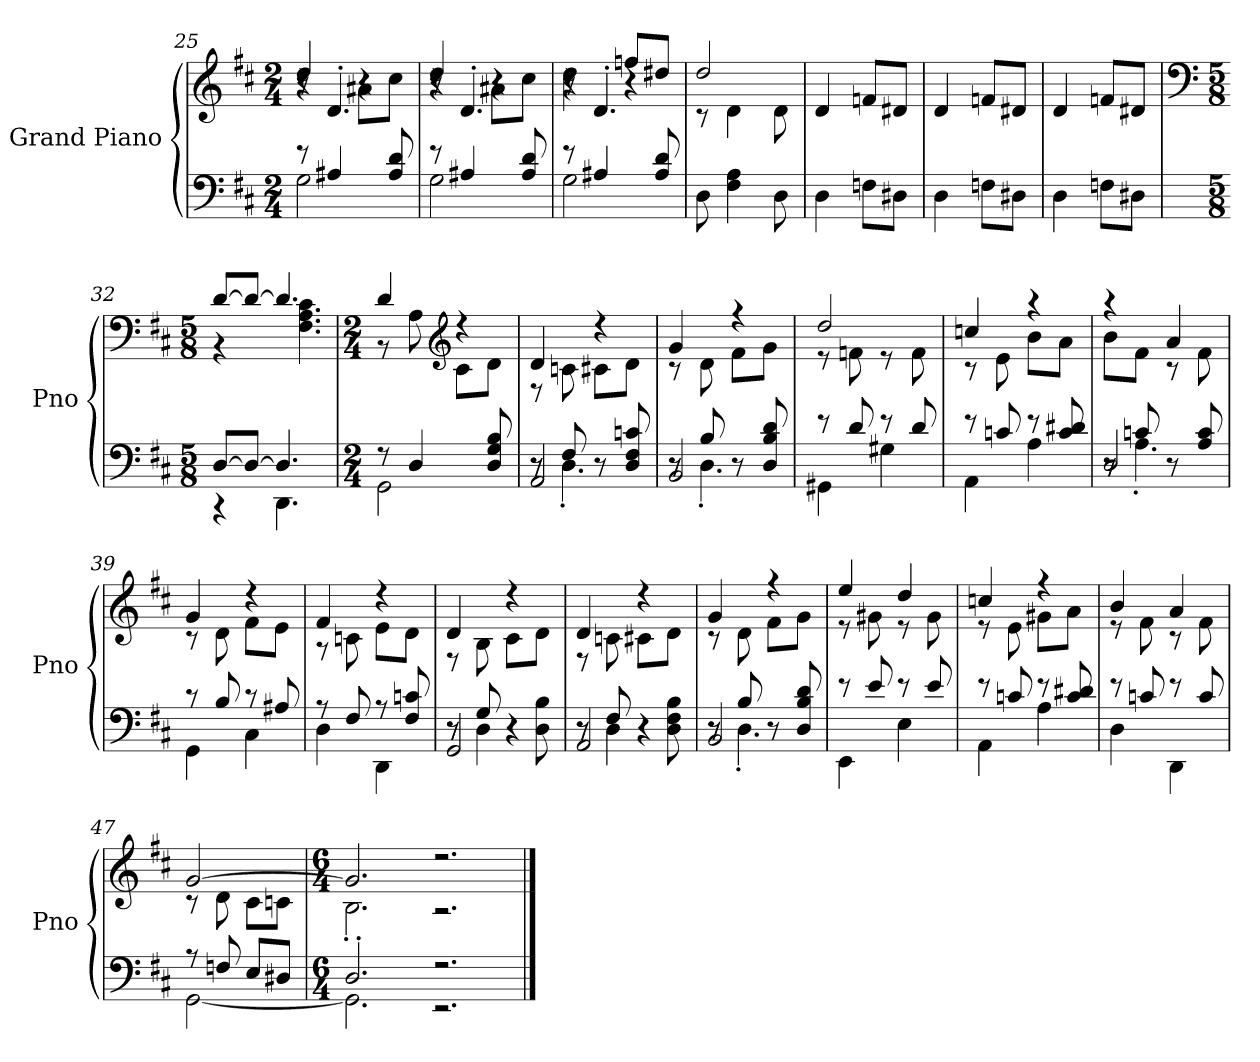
**kern	**kern
*part1	*part1
*staff2	*staff1
*I"Grand Piano	*
*I'Pno	*
*clefF4	*clefG2
*k[f#c#]	*k[f#c#]
*M2/4	*M2/4
=25	=25
*^	*^
*	*	*	*^
8r	2G\	4dd/	4r	8r
4A#X/	.	.	.	4.d'/
.	.	4r	8a#X\L	.
8A#/ 8d/	.	.	8cc#\J	.
=26	=26	=26	=26	=26
8r	2G\	4dd/	4r	8r
4A#X/	.	.	.	4.d'/
.	.	4r	8a#X\L	.
8A#/ 8d/	.	.	8cc#\J	.
!!LO:LB:g=z	!!	!!
=27	=27	=27	=27	=27
8r	2G\	4r	4dd\	8r
4A#X/	.	.	.	4.d'/
.	.	8ffn/L	4r	.
8A#/ 8d/	.	8dd#X/J	.	.
*v	*v	*	*	*
*	*	*v	*v
=28	=28	=28
8D\	2dd/	8r
4F#\ 4A\	.	4d\
8D\	.	8d\
*	*v	*v
=29	=29
4D\	4d/
8Fn\L	8fn/L
8D#X\J	8d#X/J
=30	=30
4D\	4d/
8Fn\L	8fn/L
8D#X\J	8d#X/J
=31	=31
4D\	4d/
8Fn\L	8fn/L
8D#X\J	8d#X/J
=32	=32
*	*clefF4
*M5/8	*M5/8
*^	*^
[8D/L	4r	[8d/L	4r
8D/J_	.	8d/J_	.
4.D/]	4.DD\	4.d/]	4.F#\ 4.A\ 4.c#\
=33	=33	=33	=33
*M2/4	*	*M2/4	*
8r	2GG\	4d/	8r
4D/	.	.	8A\
*	*	*clefG2	*
.	.	4r	8c#\L
8D/ 8G/ 8B/	.	.	8d\J
=34	=34	=34	=34
*	*^	*	*
8r	8r	2AA/	4d/	8r
8F#/	4.D'\	.	.	8cn\
8r	.	.	4r	8c#X\L
8D/ 8F#/ 8cn/	.	.	.	8d\J
!!LO:LB:g=z	!!
=35	=35	=35	=35	=35
8r	8r	2BB/	4g/	8r
8B/	4.D'\	.	.	8d\
8r	.	.	4r	8f#\L
8D/ 8B/ 8d/	.	.	.	8g\J
*	*v	*v	*	*
=36	=36	=36	=36
8r	4GG#X\	2dd/	8r
8d/	.	.	8fn\
8r	4G#X\	.	8r
8d/	.	.	8f\
=37	=37	=37	=37
8r	4AA\	4ccn/	8r
8cn/	.	.	8e\
8r	4A\	4r	8b\L
8c/ 8d#X/	.	.	8a\J
=38	=38	=38	=38
*	*^	*	*
8r	8r	2D/	4r	8b\L
8cn/	4.A'\	.	.	8f#\J
8r	.	.	4a/	8r
8A/ 8c/	.	.	.	8f#\
*	*v	*v	*	*
=39	=39	=39	=39
8r	4GG\	4g/	8r
8B/	.	.	8d\
8r	4C#\	4r	8f#\L
8A#X/	.	.	8e\J
=40	=40	=40	=40
8r	4D\	4f#/	8r
8F#/	.	.	8cn\
8r	4DD\	4r	8e\L
8F#/ 8cn/	.	.	8d\J
=41	=41	=41	=41
*	*^	*	*
8r	8r	2GG/	4d/	8r
8G/	4D\	.	.	8B\
4r	.	.	4r	8c#\L
.	8D\ 8B\	.	.	8d\J
=42	=42	=42	=42	=42
8r	8r	2AA/	4d/	8r
8F#/	4D\	.	.	8cn\
4r	.	.	4r	8c#X\L
.	8D\ 8F#\ 8B\	.	.	8d\J
!!LO:PB:g=z	!!
=43	=43	=43	=43	=43
8r	8r	2BB/	4g/	8r
8B/	4.D'\	.	.	8d\
8r	.	.	4r	8f#\L
8D/ 8B/ 8d/	.	.	.	8g\J
*	*v	*v	*	*
=44	=44	=44	=44
8r	4EE\	4ee/	8r
8e/	.	.	8g#X\
8r	4E\	4dd/	8r
8e/	.	.	8g#\
=45	=45	=45	=45
8r	4AA\	4ccn/	8r
8cn/	.	.	8e\
8r	4A\	4r	8g#X\L
8c/ 8d#X/	.	.	8a\J
=46	=46	=46	=46
8r	4D\	4b/	8r
8cn/	.	.	8f#\
8r	4DD\	4a/	8r
8c/	.	.	8f#\
=47	=47	=47	=47
8r	[2GG\	[2g/	8r
8Fn/	.	.	8d\
8E/L	.	.	8c#\L
8D#X/J	.	.	8cn\J
=48	=48	=48	=48
*M6/4	*	*M6/4	*
2.D'/	2.GG\]	2.g/]	2.B'\
2.r	2.r	2.r	2.r
*v	*v	*	*
*	*v	*v
==	==
*-	*-
